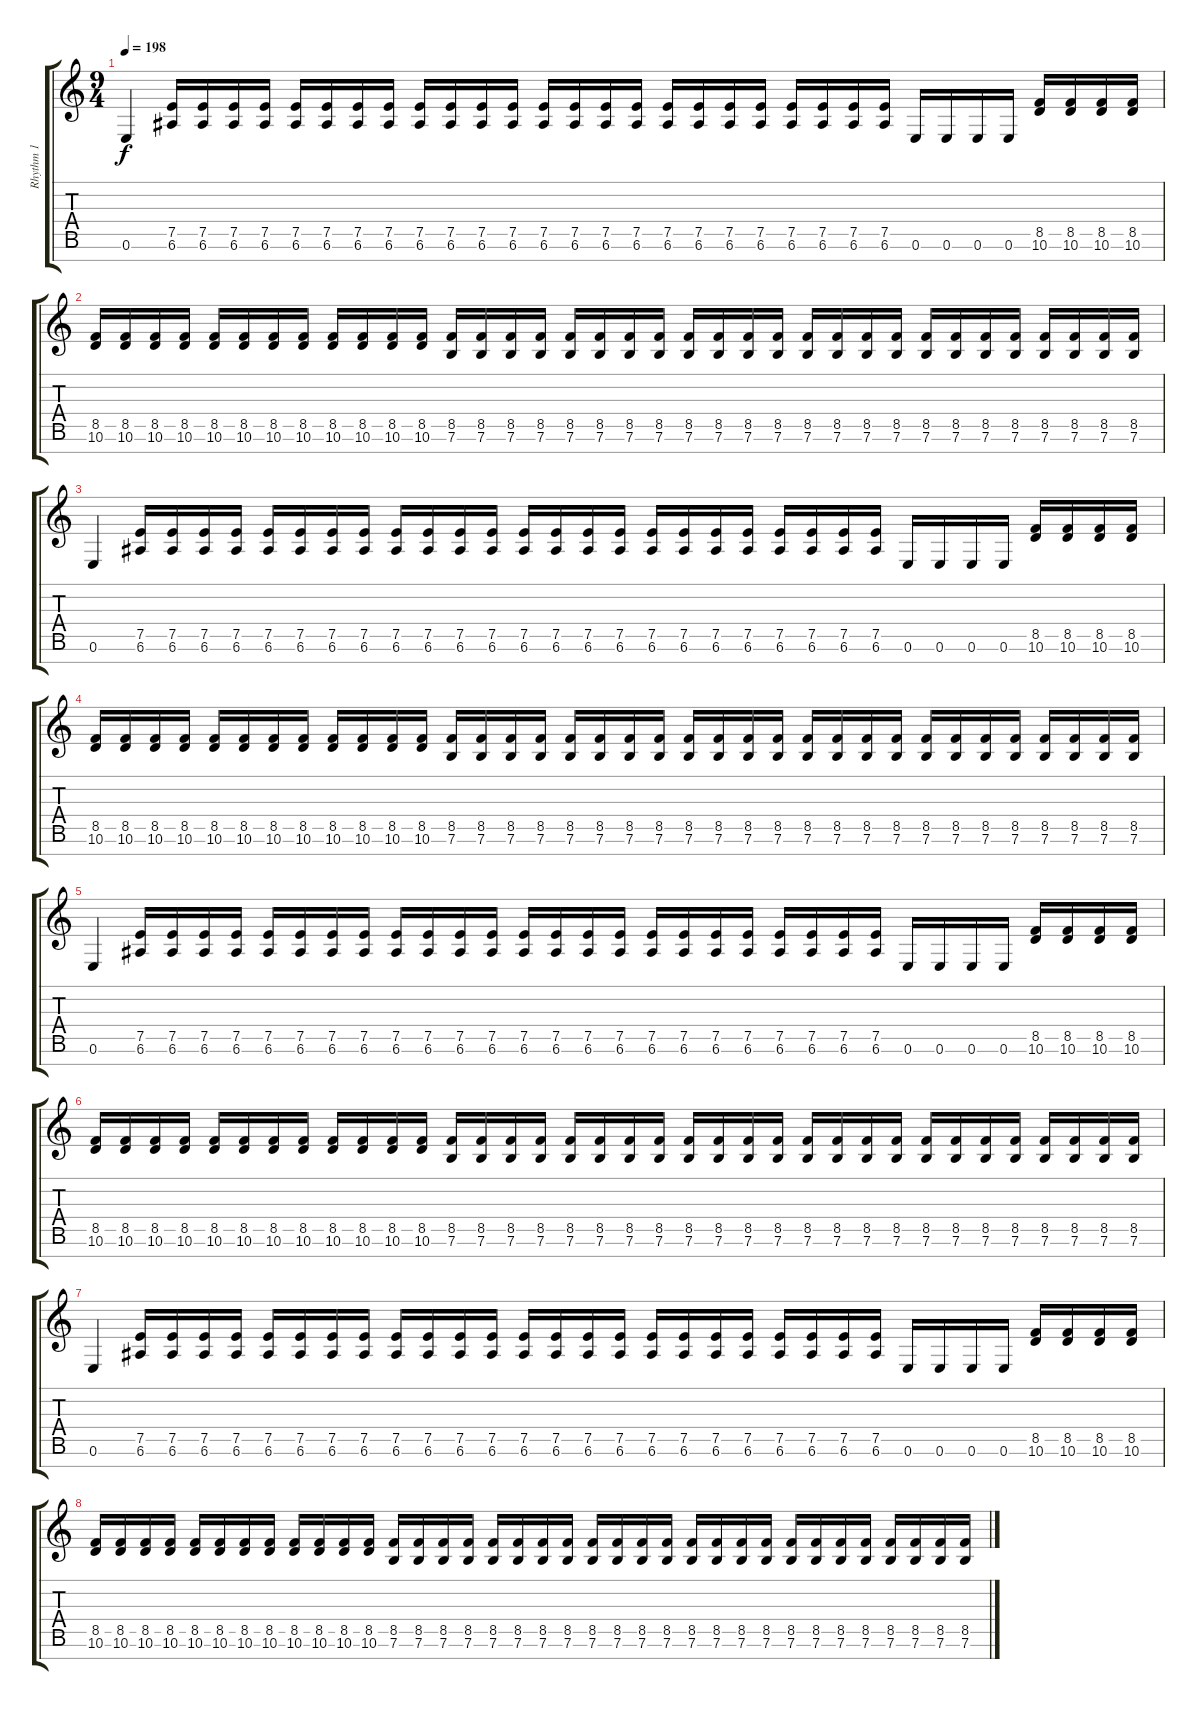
\track ("Rhythm 1" "Rhythm 1") {instrument distortionguitar}
\staff {score tabs}
\tuning (E4 B3 G3 D3 A2 E2 B1) {hide}
\ts (9 4)
\tempo 198
\clef g2
\ks c
0.6.4{dy f} (7.5 6.6).16 (7.5 6.6).16 (7.5 6.6).16 (7.5 6.6).16 (7.5 6.6).16 (7.5 6.6).16 (7.5 6.6).16 (7.5 6.6).16 (7.5 6.6).16 (7.5 6.6).16 (7.5 6.6).16 (7.5 6.6).16 (7.5 6.6).16 (7.5 6.6).16 (7.5 6.6).16 (7.5 6.6).16 (7.5 6.6).16 (7.5 6.6).16 (7.5 6.6).16 (7.5 6.6).16 (7.5 6.6).16 (7.5 6.6).16 (7.5 6.6).16 (7.5 6.6).16 0.6.16 0.6.16 0.6.16 0.6.16 (8.5 10.6).16 (8.5 10.6).16 (8.5 10.6).16 (8.5 10.6).16 |
(8.5 10.6).16 (8.5 10.6).16 (8.5 10.6).16 (8.5 10.6).16 (8.5 10.6).16 (8.5 10.6).16 (8.5 10.6).16 (8.5 10.6).16 (8.5 10.6).16 (8.5 10.6).16 (8.5 10.6).16 (8.5 10.6).16 (8.5 7.6).16 (8.5 7.6).16 (8.5 7.6).16 (8.5 7.6).16 (8.5 7.6).16 (8.5 7.6).16 (8.5 7.6).16 (8.5 7.6).16 (8.5 7.6).16 (8.5 7.6).16 (8.5 7.6).16 (8.5 7.6).16 (8.5 7.6).16 (8.5 7.6).16 (8.5 7.6).16 (8.5 7.6).16 (8.5 7.6).16 (8.5 7.6).16 (8.5 7.6).16 (8.5 7.6).16 (8.5 7.6).16 (8.5 7.6).16 (8.5 7.6).16 (8.5 7.6).16 |
0.6.4 (7.5 6.6).16 (7.5 6.6).16 (7.5 6.6).16 (7.5 6.6).16 (7.5 6.6).16 (7.5 6.6).16 (7.5 6.6).16 (7.5 6.6).16 (7.5 6.6).16 (7.5 6.6).16 (7.5 6.6).16 (7.5 6.6).16 (7.5 6.6).16 (7.5 6.6).16 (7.5 6.6).16 (7.5 6.6).16 (7.5 6.6).16 (7.5 6.6).16 (7.5 6.6).16 (7.5 6.6).16 (7.5 6.6).16 (7.5 6.6).16 (7.5 6.6).16 (7.5 6.6).16 0.6.16 0.6.16 0.6.16 0.6.16 (8.5 10.6).16 (8.5 10.6).16 (8.5 10.6).16 (8.5 10.6).16 |
(8.5 10.6).16 (8.5 10.6).16 (8.5 10.6).16 (8.5 10.6).16 (8.5 10.6).16 (8.5 10.6).16 (8.5 10.6).16 (8.5 10.6).16 (8.5 10.6).16 (8.5 10.6).16 (8.5 10.6).16 (8.5 10.6).16 (8.5 7.6).16 (8.5 7.6).16 (8.5 7.6).16 (8.5 7.6).16 (8.5 7.6).16 (8.5 7.6).16 (8.5 7.6).16 (8.5 7.6).16 (8.5 7.6).16 (8.5 7.6).16 (8.5 7.6).16 (8.5 7.6).16 (8.5 7.6).16 (8.5 7.6).16 (8.5 7.6).16 (8.5 7.6).16 (8.5 7.6).16 (8.5 7.6).16 (8.5 7.6).16 (8.5 7.6).16 (8.5 7.6).16 (8.5 7.6).16 (8.5 7.6).16 (8.5 7.6).16 |
0.6.4 (7.5 6.6).16 (7.5 6.6).16 (7.5 6.6).16 (7.5 6.6).16 (7.5 6.6).16 (7.5 6.6).16 (7.5 6.6).16 (7.5 6.6).16 (7.5 6.6).16 (7.5 6.6).16 (7.5 6.6).16 (7.5 6.6).16 (7.5 6.6).16 (7.5 6.6).16 (7.5 6.6).16 (7.5 6.6).16 (7.5 6.6).16 (7.5 6.6).16 (7.5 6.6).16 (7.5 6.6).16 (7.5 6.6).16 (7.5 6.6).16 (7.5 6.6).16 (7.5 6.6).16 0.6.16 0.6.16 0.6.16 0.6.16 (8.5 10.6).16 (8.5 10.6).16 (8.5 10.6).16 (8.5 10.6).16 |
(8.5 10.6).16 (8.5 10.6).16 (8.5 10.6).16 (8.5 10.6).16 (8.5 10.6).16 (8.5 10.6).16 (8.5 10.6).16 (8.5 10.6).16 (8.5 10.6).16 (8.5 10.6).16 (8.5 10.6).16 (8.5 10.6).16 (8.5 7.6).16 (8.5 7.6).16 (8.5 7.6).16 (8.5 7.6).16 (8.5 7.6).16 (8.5 7.6).16 (8.5 7.6).16 (8.5 7.6).16 (8.5 7.6).16 (8.5 7.6).16 (8.5 7.6).16 (8.5 7.6).16 (8.5 7.6).16 (8.5 7.6).16 (8.5 7.6).16 (8.5 7.6).16 (8.5 7.6).16 (8.5 7.6).16 (8.5 7.6).16 (8.5 7.6).16 (8.5 7.6).16 (8.5 7.6).16 (8.5 7.6).16 (8.5 7.6).16 |
0.6.4 (7.5 6.6).16 (7.5 6.6).16 (7.5 6.6).16 (7.5 6.6).16 (7.5 6.6).16 (7.5 6.6).16 (7.5 6.6).16 (7.5 6.6).16 (7.5 6.6).16 (7.5 6.6).16 (7.5 6.6).16 (7.5 6.6).16 (7.5 6.6).16 (7.5 6.6).16 (7.5 6.6).16 (7.5 6.6).16 (7.5 6.6).16 (7.5 6.6).16 (7.5 6.6).16 (7.5 6.6).16 (7.5 6.6).16 (7.5 6.6).16 (7.5 6.6).16 (7.5 6.6).16 0.6.16 0.6.16 0.6.16 0.6.16 (8.5 10.6).16 (8.5 10.6).16 (8.5 10.6).16 (8.5 10.6).16 |
(8.5 10.6).16 (8.5 10.6).16 (8.5 10.6).16 (8.5 10.6).16 (8.5 10.6).16 (8.5 10.6).16 (8.5 10.6).16 (8.5 10.6).16 (8.5 10.6).16 (8.5 10.6).16 (8.5 10.6).16 (8.5 10.6).16 (8.5 7.6).16 (8.5 7.6).16 (8.5 7.6).16 (8.5 7.6).16 (8.5 7.6).16 (8.5 7.6).16 (8.5 7.6).16 (8.5 7.6).16 (8.5 7.6).16 (8.5 7.6).16 (8.5 7.6).16 (8.5 7.6).16 (8.5 7.6).16 (8.5 7.6).16 (8.5 7.6).16 (8.5 7.6).16 (8.5 7.6).16 (8.5 7.6).16 (8.5 7.6).16 (8.5 7.6).16 (8.5 7.6).16 (8.5 7.6).16 (8.5 7.6).16 (8.5 7.6).16
